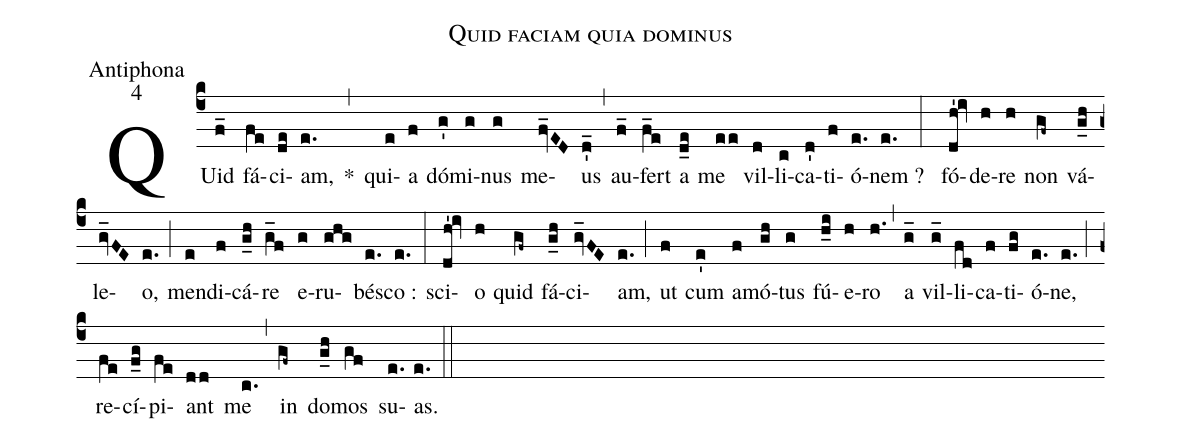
name:Quid faciam quia dominus;
office-part:Antiphona;
mode:4;
%%
(c4) QUid(f_) fá(fe)ci(de)am,(e.) *(,) qui(e)a(f) dó(g')mi(g)nus(g) me(fv_ED)us(d'_) (,) au(f_)fert(f_e) a(d_e) me(ee) vil(d)li(c)ca(d')ti(f)ó(e.)nem ? (e.) (:) fó(dh'!iv)de(h)re(h) non(gf~) vá(g_h)le(gv_FE)o,(e.) (;) men(e)di(f)cá(g_h)re(g_f) e(g)ru(ghg)bé(e.)sco :(e.) (:) sci(dh'!iv)o(h) quid(gf~) fá(g_h)ci(gv_FE)am,(e.) (;) ut(f) cum(e') a(f)mó(gh)tus(g) fú(h_i)e(h)ro(h.) (,) a(g_) vil(g_)li(fd)ca(f)ti(fg)ó(e.)ne,(e.) (;) re(fe)cí(f_g)pi(fe)ant(dd) me(c.) (,) in(gf~) do(g_h)mos(gf) su(e.)as.(e.) (::)
